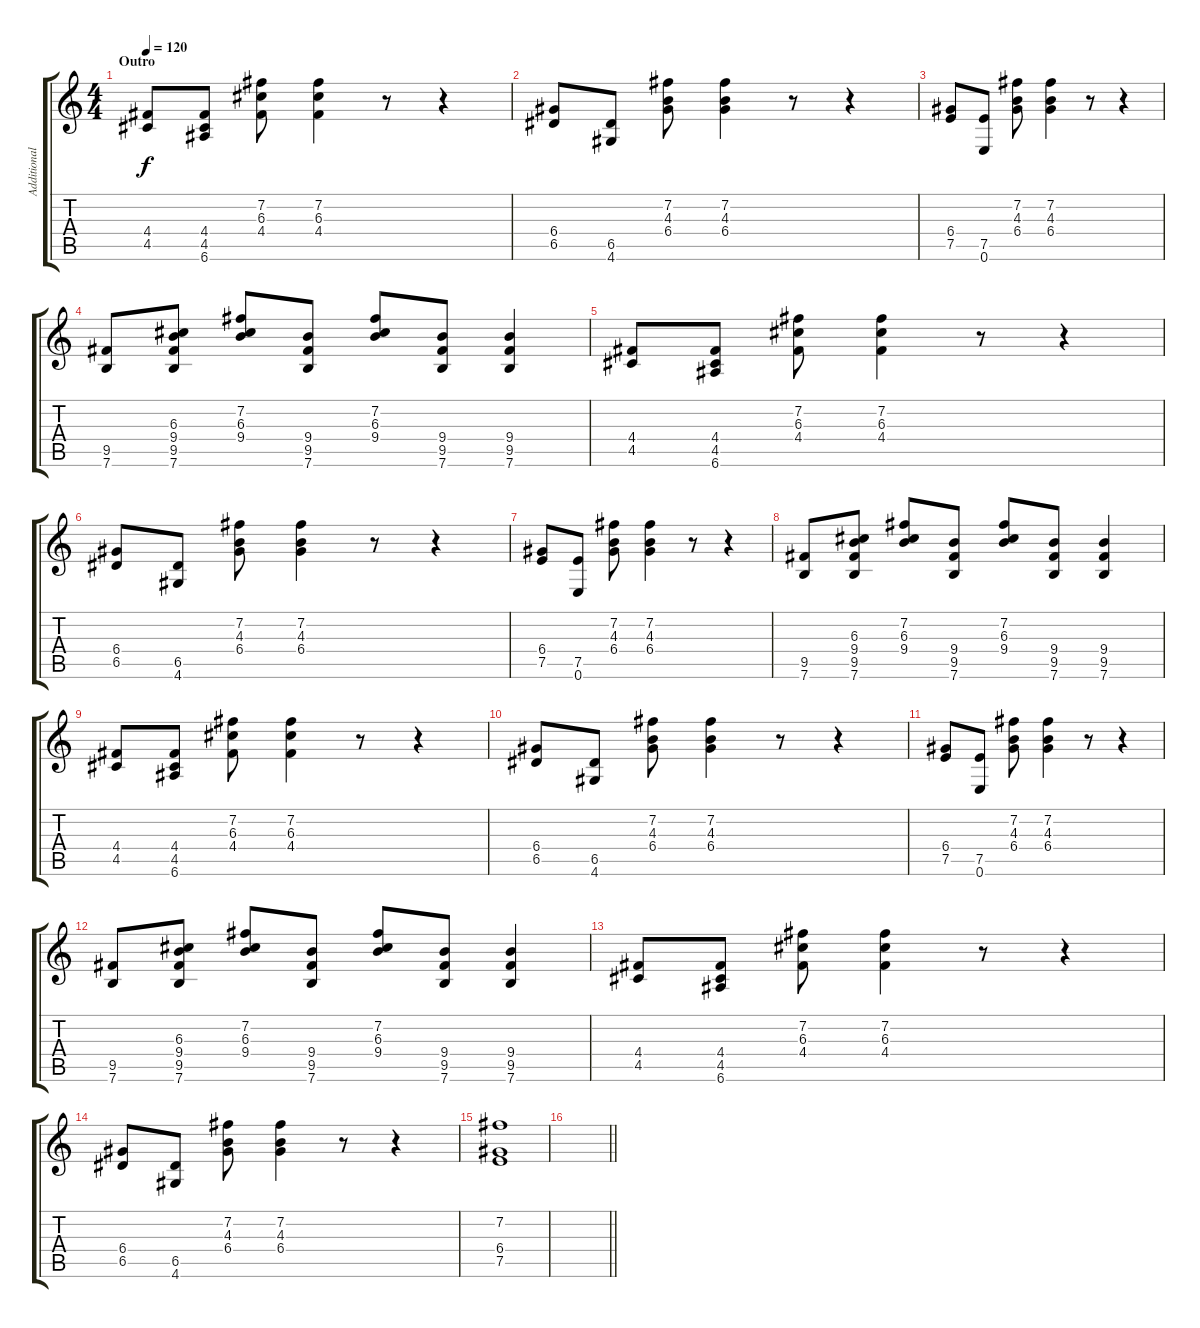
\track ("Additional Guitar" "Additional") {instrument electricguitarclean}
\staff {score tabs}
\tuning (E4 B3 G3 D3 A2 E2) {hide}
\ts (4 4)
\section ("" "Outro")
\tempo 120
\clef g2
\ks c
(4.4 4.5).8{dy f} (4.4 4.5 6.6).8 (7.2 6.3 4.4).8 (7.2 6.3 4.4).4 r.8 r.4 |
(6.4 6.5).8 (6.5 4.6).8 (7.2 4.3 6.4).8 (7.2 4.3 6.4).4 r.8 r.4 |
(6.4 7.5).8 (7.5 0.6).8 (7.2 4.3 6.4).8 (7.2 4.3 6.4).4 r.8 r.4 |
(9.5 7.6).8 (6.3 9.4 9.5 7.6).8 (7.2 6.3 9.4).8 (9.4 9.5 7.6).8 (7.2 6.3 9.4).8 (9.4 9.5 7.6).8 (9.4 9.5 7.6).4 |
(4.4 4.5).8 (4.4 4.5 6.6).8 (7.2 6.3 4.4).8 (7.2 6.3 4.4).4 r.8 r.4 |
(6.4 6.5).8 (6.5 4.6).8 (7.2 4.3 6.4).8 (7.2 4.3 6.4).4 r.8 r.4 |
(6.4 7.5).8 (7.5 0.6).8 (7.2 4.3 6.4).8 (7.2 4.3 6.4).4 r.8 r.4 |
(9.5 7.6).8 (6.3 9.4 9.5 7.6).8 (7.2 6.3 9.4).8 (9.4 9.5 7.6).8 (7.2 6.3 9.4).8 (9.4 9.5 7.6).8 (9.4 9.5 7.6).4 |
(4.4 4.5).8 (4.4 4.5 6.6).8 (7.2 6.3 4.4).8 (7.2 6.3 4.4).4 r.8 r.4 |
(6.4 6.5).8 (6.5 4.6).8 (7.2 4.3 6.4).8 (7.2 4.3 6.4).4 r.8 r.4 |
(6.4 7.5).8 (7.5 0.6).8 (7.2 4.3 6.4).8 (7.2 4.3 6.4).4 r.8 r.4 |
(9.5 7.6).8 (6.3 9.4 9.5 7.6).8 (7.2 6.3 9.4).8 (9.4 9.5 7.6).8 (7.2 6.3 9.4).8 (9.4 9.5 7.6).8 (9.4 9.5 7.6).4 |
(4.4 4.5).8 (4.4 4.5 6.6).8 (7.2 6.3 4.4).8 (7.2 6.3 4.4).4 r.8 r.4 |
(6.4 6.5).8 (6.5 4.6).8 (7.2 4.3 6.4).8 (7.2 4.3 6.4).4 r.8 r.4 |
(7.2 6.4 7.5).1 |
\barLineRight lightlight
